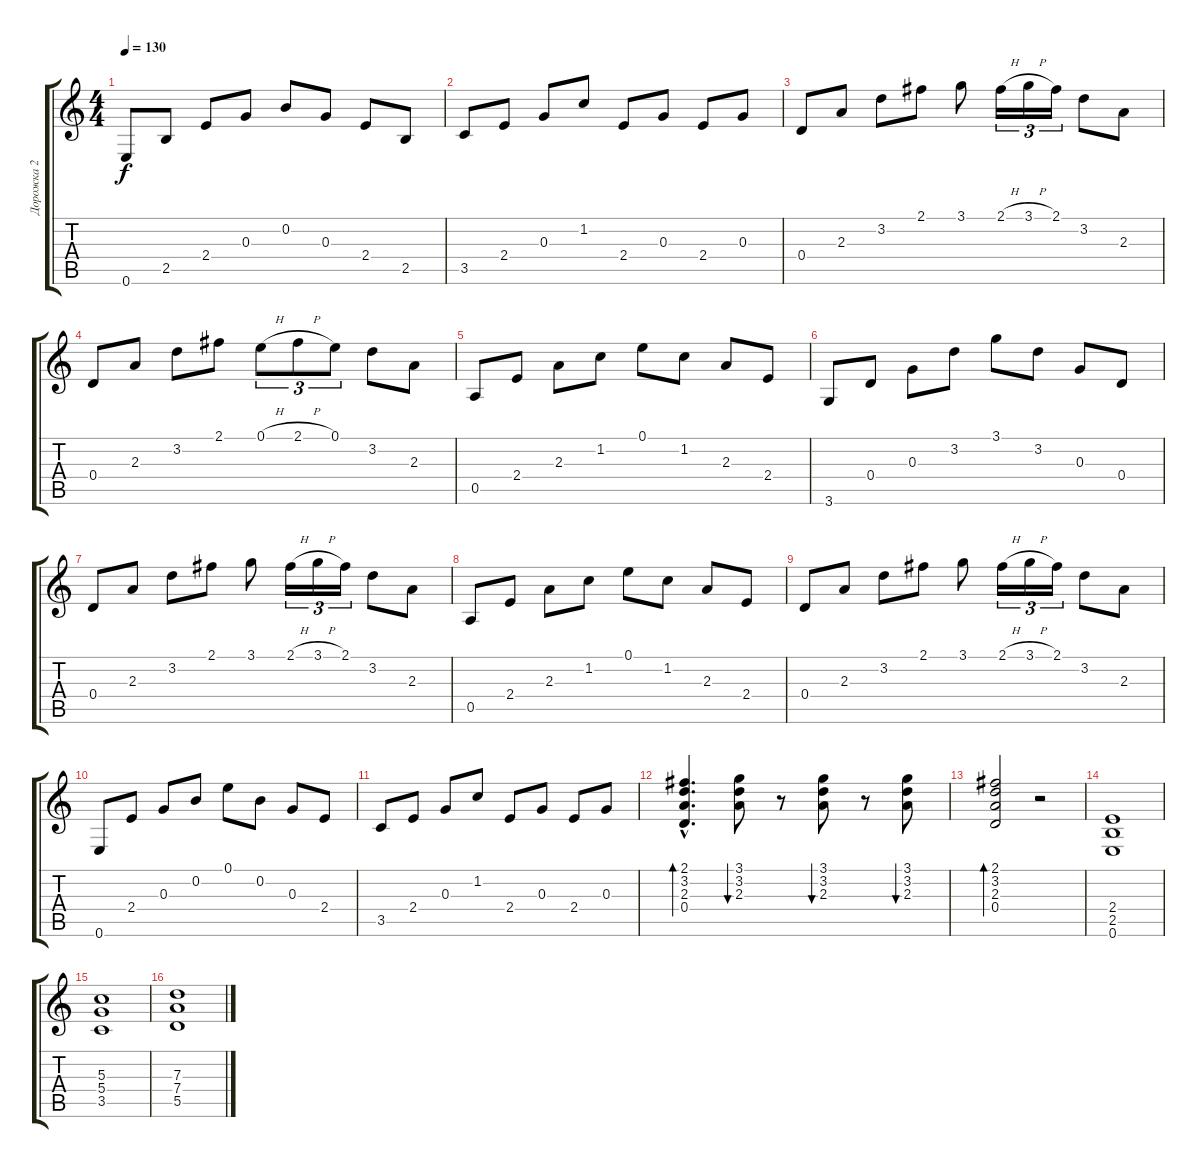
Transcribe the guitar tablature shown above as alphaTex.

\track ("Дорожка 2" "Дорожка 2") {instrument distortionguitar}
\staff {score tabs}
\tuning (E4 B3 G3 D3 A2 E2) {hide}
\ts (4 4)
\tempo 130
\clef g2
\ks c
0.6.8{dy f} 2.5.8 2.4.8 0.3.8 0.2.8 0.3.8 2.4.8 2.5.8 |
3.5.8 2.4.8 0.3.8 1.2.8 2.4.8 0.3.8 2.4.8 0.3.8 |
0.4.8 2.3.8 3.2.8 2.1.8 3.1.8 2.1{h}.16{tu (3 2)} 3.1{h}.16{tu (3 2)} 2.1.16{tu (3 2)} 3.2.8 2.3.8 |
0.4.8 2.3.8 3.2.8 2.1.8 0.1{h}.8{tu (3 2)} 2.1{h}.8{tu (3 2)} 0.1.8{tu (3 2)} 3.2.8 2.3.8 |
0.5.8 2.4.8 2.3.8 1.2.8 0.1.8 1.2.8 2.3.8 2.4.8 |
3.6.8 0.4.8 0.3.8 3.2.8 3.1.8 3.2.8 0.3.8 0.4.8 |
0.4.8 2.3.8 3.2.8 2.1.8 3.1.8 2.1{h}.16{tu (3 2)} 3.1{h}.16{tu (3 2)} 2.1.16{tu (3 2)} 3.2.8 2.3.8 |
0.5.8 2.4.8 2.3.8 1.2.8 0.1.8 1.2.8 2.3.8 2.4.8 |
0.4.8 2.3.8 3.2.8 2.1.8 3.1.8 2.1{h}.16{tu (3 2)} 3.1{h}.16{tu (3 2)} 2.1.16{tu (3 2)} 3.2.8 2.3.8 |
0.6.8 2.4.8 0.3.8 0.2.8 0.1.8 0.2.8 0.3.8 2.4.8 |
3.5.8 2.4.8 0.3.8 1.2.8 2.4.8 0.3.8 2.4.8 0.3.8 |
(2.1{hac} 3.2{hac} 2.3{hac} 0.4{hac}).4{d bd 120} (3.1 3.2 2.3).8{bu 120} r.8 (3.1 3.2 2.3).8{bu 120} r.8 (3.1 3.2 2.3).8{bu 120} |
(2.1 3.2 2.3 0.4).2{bd 120} r.2 |
(2.4 2.5 0.6).1{volume 12 instrument distortionguitar} |
(5.3 5.4 3.5).1 |
(7.3 7.4 5.5).1
